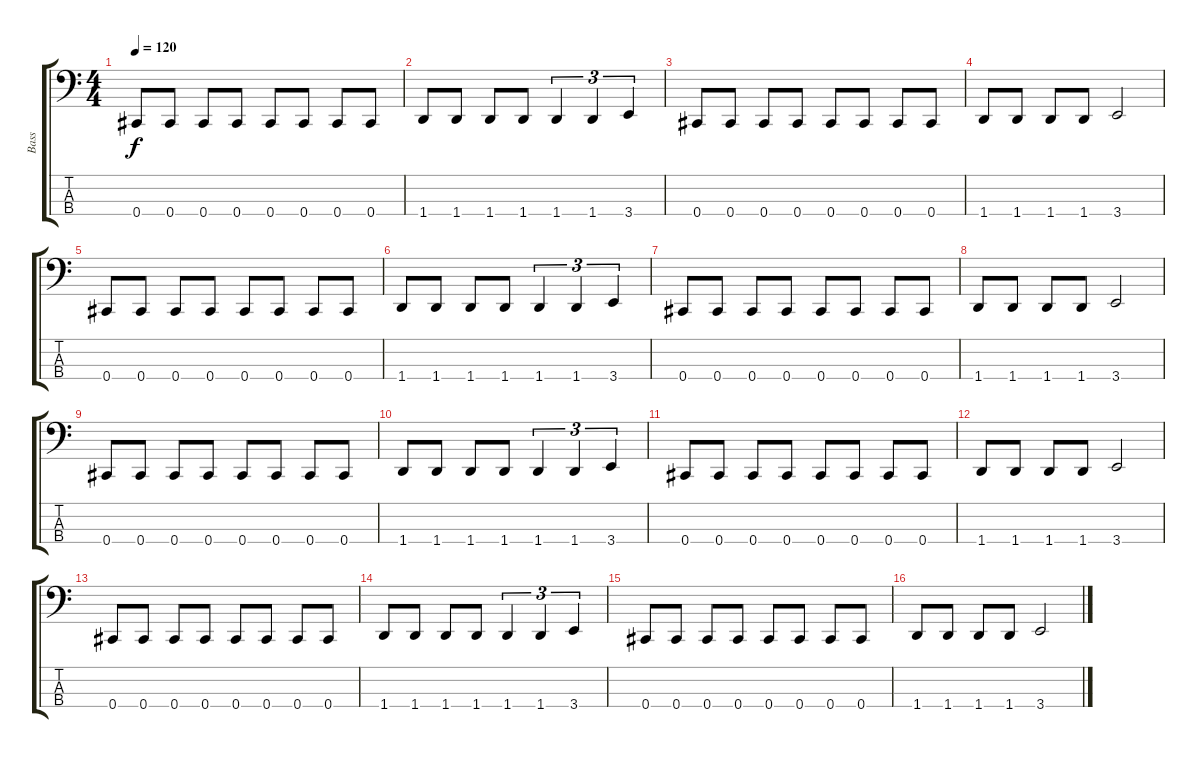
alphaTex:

\track ("Bass" "Bass") {instrument electricbasspick}
\staff {score tabs}
\tuning (E2 B1 Gb1 Db1) {hide}
\ts (4 4)
\tempo 120
\clef f4
\ks c
0.4.8{dy f} 0.4.8 0.4.8 0.4.8 0.4.8 0.4.8 0.4.8 0.4.8 |
1.4.8 1.4.8 1.4.8 1.4.8 1.4.4{tu (3 2)} 1.4.4{tu (3 2)} 3.4.4{tu (3 2)} |
0.4.8 0.4.8 0.4.8 0.4.8 0.4.8 0.4.8 0.4.8 0.4.8 |
1.4.8 1.4.8 1.4.8 1.4.8 3.4.2 |
0.4.8 0.4.8 0.4.8 0.4.8 0.4.8 0.4.8 0.4.8 0.4.8 |
1.4.8 1.4.8 1.4.8 1.4.8 1.4.4{tu (3 2)} 1.4.4{tu (3 2)} 3.4.4{tu (3 2)} |
0.4.8 0.4.8 0.4.8 0.4.8 0.4.8 0.4.8 0.4.8 0.4.8 |
1.4.8 1.4.8 1.4.8 1.4.8 3.4.2 |
0.4.8 0.4.8 0.4.8 0.4.8 0.4.8 0.4.8 0.4.8 0.4.8 |
1.4.8 1.4.8 1.4.8 1.4.8 1.4.4{tu (3 2)} 1.4.4{tu (3 2)} 3.4.4{tu (3 2)} |
0.4.8 0.4.8 0.4.8 0.4.8 0.4.8 0.4.8 0.4.8 0.4.8 |
1.4.8 1.4.8 1.4.8 1.4.8 3.4.2 |
0.4.8 0.4.8 0.4.8 0.4.8 0.4.8 0.4.8 0.4.8 0.4.8 |
1.4.8 1.4.8 1.4.8 1.4.8 1.4.4{tu (3 2)} 1.4.4{tu (3 2)} 3.4.4{tu (3 2)} |
0.4.8 0.4.8 0.4.8 0.4.8 0.4.8 0.4.8 0.4.8 0.4.8 |
1.4.8 1.4.8 1.4.8 1.4.8 3.4.2
